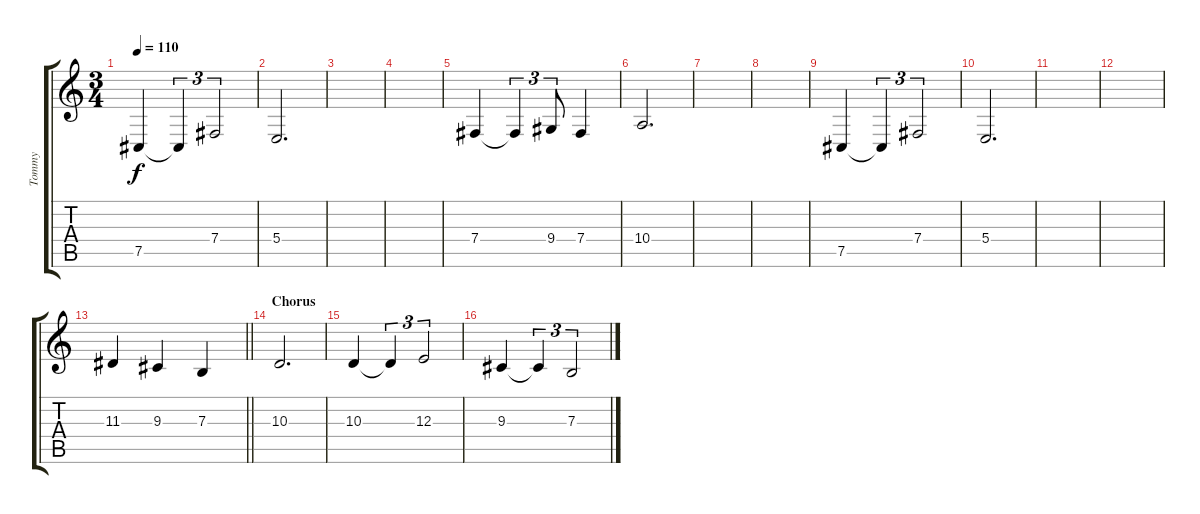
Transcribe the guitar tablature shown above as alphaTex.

\track ("Tommy" "Tommy") {instrument violin}
\staff {score tabs}
\tuning (Db4 Ab3 E3 B2 Gb2 Db2) {hide}
\ts (3 4)
\tempo 110
\clef g2
\ks c
7.5.4{dy f} 7.5{t}.4{tu (3 2)} 7.4.2{tu (3 2)} |
5.4.2{d} |
|
|
7.4.4 7.4{t}.4{tu (3 2)} 9.4.8{tu (3 2)} 7.4.4 |
10.4.2{d} |
|
|
7.5.4 7.5{t}.4{tu (3 2)} 7.4.2{tu (3 2)} |
5.4.2{d} |
|
|
\barLineRight lightlight
11.3.4 9.3.4 7.3.4 |
\section ("" "Chorus")
10.3.2{d} |
10.3.4 10.3{t}.4{tu (3 2)} 12.3.2{tu (3 2)} |
9.3.4 9.3{t}.4{tu (3 2)} 7.3.2{tu (3 2)}
